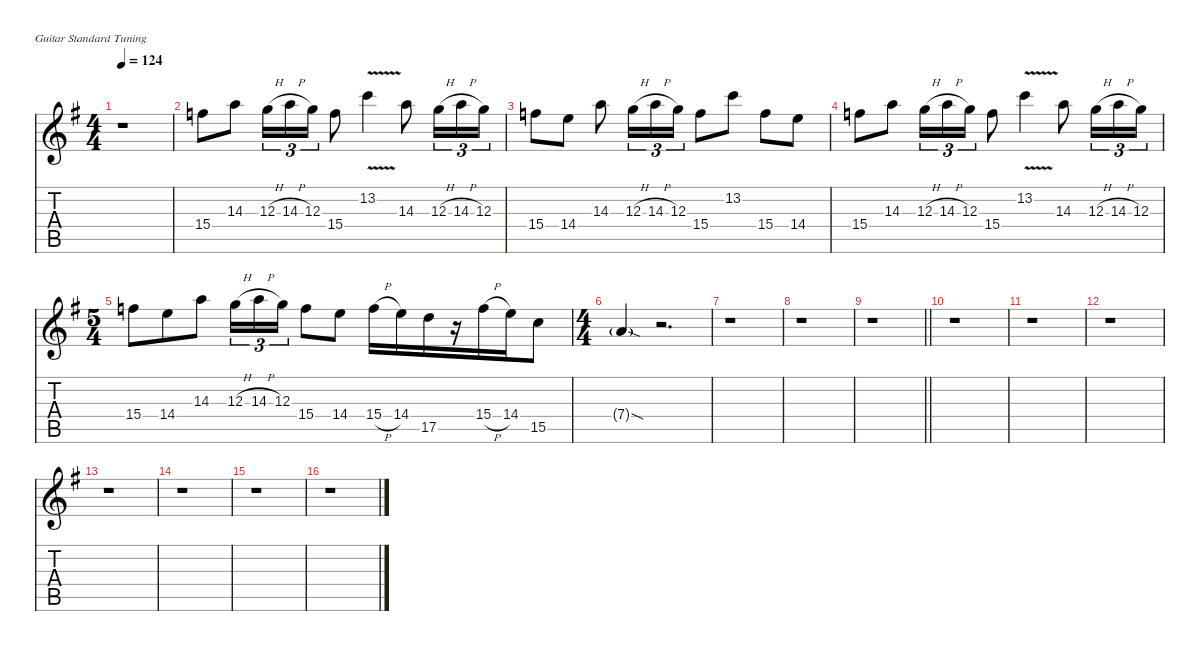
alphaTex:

\defaultSystemsLayout 4
\hideDynamics
\bracketExtendMode nobrackets
\singleTrackTrackNamePolicy hidden
\multiTrackTrackNamePolicy hidden
\otherSystemsTrackNameOrientation horizontal
\track ("Additional Gtr" "od.guit.") {instrument overdrivenguitar}
\staff {score tabs}
\tuning (E4 B3 G3 D3 A2 E2)
\ts (4 4)
\tempo 124
\clef g2
\ks g
r.1{dy f beam Down} |
15.4{acc forcenatural}.8{beam Down} 14.3{acc forcenatural}.8{beam Down} 12.3{h acc forcenatural}.16{tu (3 2) beam Down} 14.3{h acc forcenatural}.16{tu (3 2) beam Down} 12.3{acc forcenatural}.16{tu (3 2) beam Down} 15.4{acc forcenatural}.8{beam Down} 13.2{v acc forcenatural}.4{beam Down} 14.3{acc forcenatural}.8{beam Down} 12.3{h acc forcenatural}.16{tu (3 2) beam Down} 14.3{h acc forcenatural}.16{tu (3 2) beam Down} 12.3{acc forcenatural}.16{tu (3 2) beam Down} |
15.4{acc forcenatural}.8{beam Down} 14.4{acc forcenatural}.8{beam Down} 14.3{acc forcenatural}.8{beam Down} 12.3{h acc forcenatural}.16{tu (3 2) beam Down} 14.3{h acc forcenatural}.16{tu (3 2) beam Down} 12.3{acc forcenatural}.16{tu (3 2) beam Down} 15.4{acc forcenatural}.8{beam Down} 13.2{acc forcenatural}.8{beam Down} 15.4{acc forcenatural}.8{beam Down} 14.4{acc forcenatural}.8{beam Down} |
15.4{acc forcenatural}.8{beam Down} 14.3{acc forcenatural}.8{beam Down} 12.3{h acc forcenatural}.16{tu (3 2) beam Down} 14.3{h acc forcenatural}.16{tu (3 2) beam Down} 12.3{acc forcenatural}.16{tu (3 2) beam Down} 15.4{acc forcenatural}.8{beam Down} 13.2{v acc forcenatural}.4{beam Down} 14.3{acc forcenatural}.8{beam Down} 12.3{h acc forcenatural}.16{tu (3 2) beam Down} 14.3{h acc forcenatural}.16{tu (3 2) beam Down} 12.3{acc forcenatural}.16{tu (3 2) beam Down} |
\ts (5 4)
\beaming (8 6 4)
15.4{acc forcenatural}.8{beam Down} 14.4{acc forcenatural}.8{beam Down} 14.3{acc forcenatural}.8{beam Down} 12.3{h acc forcenatural}.16{tu (3 2) beam Down} 14.3{h acc forcenatural}.16{tu (3 2) beam Down} 12.3{acc forcenatural}.16{tu (3 2) beam Down} 15.4{acc forcenatural}.8{beam Down} 14.4{acc forcenatural}.8{beam Down} 15.4{h acc forcenatural}.16{beam Down} 14.4{acc forcenatural}.16{beam Down} 17.5{acc forcenatural}.16{beam Down} r.16{beam Down} 15.4{h acc forcenatural}.16{beam Down} 14.4{acc forcenatural}.16{beam Down} 15.5{acc forcenatural}.8{beam Down} |
\ts (4 4)
\beaming (8 2 2 2 2)
7.4{sod g acc forcenatural}.4{dy mf beam Up} r.2{d beam Up} |
r.1{beam Down} |
r.1{beam Down} |
\barLineRight lightlight
r.1{beam Down} |
r.1{beam Down} |
r.1{beam Down} |
r.1{beam Down} |
r.1{beam Down} |
r.1{beam Down} |
r.1{beam Down} |
r.1{beam Down}
